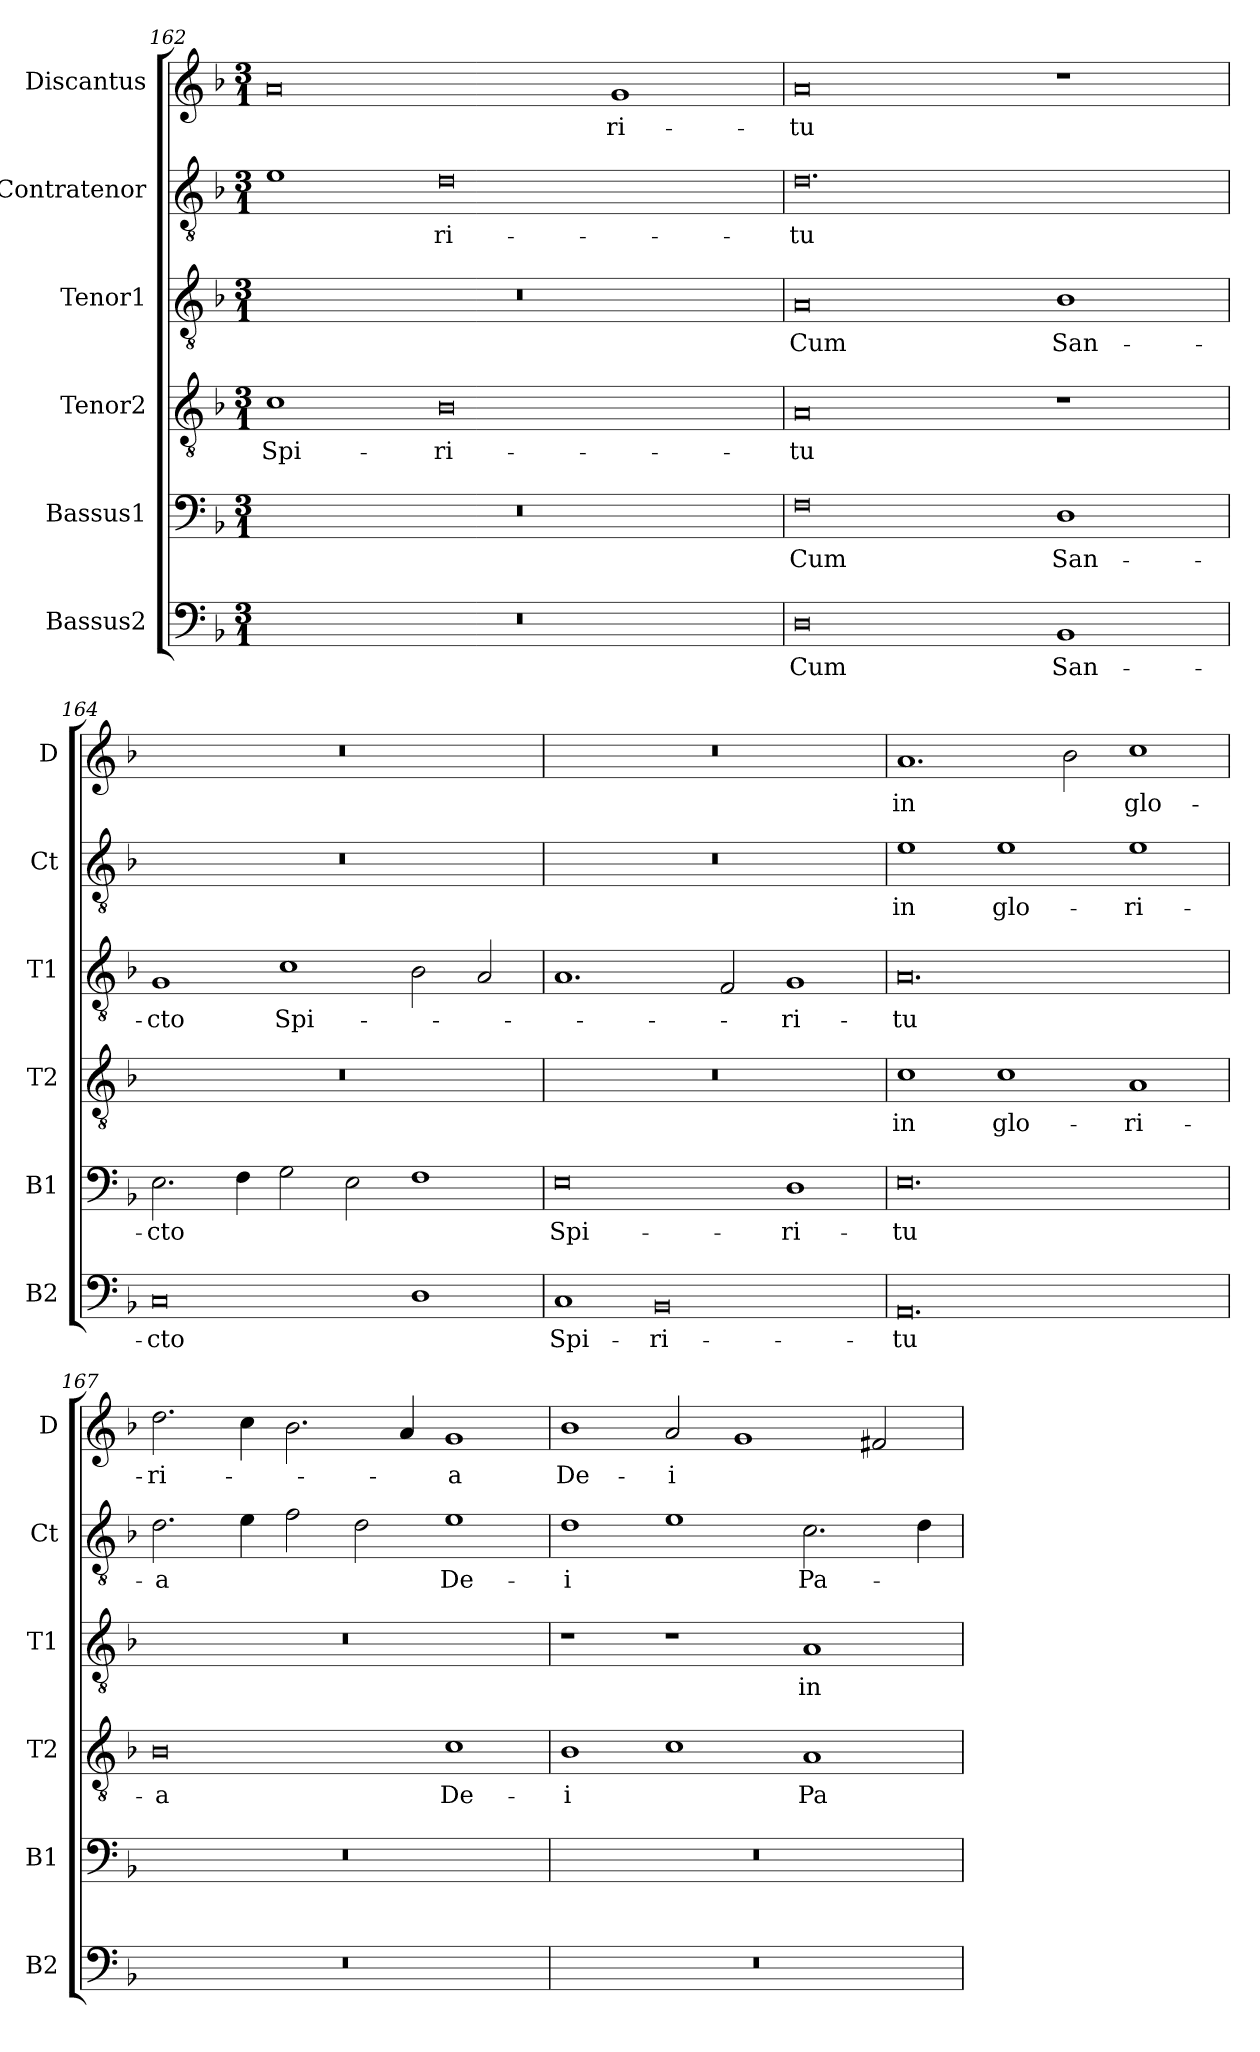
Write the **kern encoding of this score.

**kern	**text	**kern	**text	**kern	**text	**kern	**text	**kern	**text	**kern	**text
*part6	*part6	*part5	*part5	*part4	*part4	*part3	*part3	*part2	*part2	*part1	*part1
*staff6	*staff6	*staff5	*staff5	*staff4	*staff4	*staff3	*staff3	*staff2	*staff2	*staff1	*staff1
*I"Bassus2	*	*I"Bassus1	*	*I"Tenor2	*	*I"Tenor1	*	*I"Contratenor	*	*I"Discantus	*
*I'B2	*	*I'B1	*	*I'T2	*	*I'T1	*	*I'Ct	*	*I'D	*
*clefF4	*	*clefF4	*	*clefGv2	*	*clefGv2	*	*clefGv2	*	*clefG2	*
*k[b-]	*	*k[b-]	*	*k[b-]	*	*k[b-]	*	*k[b-]	*	*k[b-]	*
*M3/1	*	*M3/1	*	*M3/1	*	*M3/1	*	*M3/1	*	*M3/1	*
=162	=162	=162	=162	=162	=162	=162	=162	=162	=162	=162	=162
0.r	.	0.r	.	1c	Spi-	0.r	.	1e	.	0a	.
.	.	.	.	0B-	-ri-	.	.	0d	ri-	.	.
.	.	.	.	.	.	.	.	.	.	1g	-ri-
=163	=163	=163	=163	=163	=163	=163	=163	=163	=163	=163	=163
0D	Cum	0F	Cum	0A	-tu	0A	Cum	0.d	-tu	0a	-tu
1BB-	San-	1D	San-	1r	.	1B-	San-	.	.	1r	.
=164	=164	=164	=164	=164	=164	=164	=164	=164	=164	=164	=164
0C	-cto	2.E	-cto	0.r	.	1G	-cto	0.r	.	0.r	.
.	.	4F	.	.	.	.	.	.	.	.	.
.	.	2G	.	.	.	1c	Spi-	.	.	.	.
.	.	2E	.	.	.	.	.	.	.	.	.
1D	.	1F	.	.	.	2B-	.	.	.	.	.
.	.	.	.	.	.	2A	.	.	.	.	.
=165	=165	=165	=165	=165	=165	=165	=165	=165	=165	=165	=165
1C	Spi-	0E	Spi-	0.r	.	1.A	.	0.r	.	0.r	.
0BB-	-ri-	.	.	.	.	.	.	.	.	.	.
.	.	.	.	.	.	2F	.	.	.	.	.
.	.	1D	-ri-	.	.	1G	-ri-	.	.	.	.
=166	=166	=166	=166	=166	=166	=166	=166	=166	=166	=166	=166
0.AA	-tu	0.E	-tu	1c	in	0.A	-tu	1e	in	1.a	in
.	.	.	.	1c	glo-	.	.	1e	glo-	.	.
.	.	.	.	.	.	.	.	.	.	2b-	.
.	.	.	.	1A	-ri-	.	.	1e	-ri-	1cc	glo-
=167	=167	=167	=167	=167	=167	=167	=167	=167	=167	=167	=167
0.r	.	0.r	.	0B-	-a	0.r	.	2.d	-a	2.dd	-ri-
.	.	.	.	.	.	.	.	4e	.	4cc	.
.	.	.	.	.	.	.	.	2f	.	2.b-	.
.	.	.	.	.	.	.	.	2d	.	.	.
.	.	.	.	.	.	.	.	.	.	4a	.
.	.	.	.	1c	De-	.	.	1e	De-	1g	-a
=168	=168	=168	=168	=168	=168	=168	=168	=168	=168	=168	=168
0.r	.	0.r	.	1B-	-i	1r	.	1d	-i	1b-	De-
.	.	.	.	1c	.	1r	.	1e	.	2a	-i
.	.	.	.	.	.	.	.	.	.	1g	.
.	.	.	.	1A	Pa-	1A	in	2.c	Pa-	.	.
.	.	.	.	.	.	.	.	.	.	2f#X	.
.	.	.	.	.	.	.	.	4d	.	.	.
=	=	=	=	=	=	=	=	=	=	=	=
*-	*-	*-	*-	*-	*-	*-	*-	*-	*-	*-	*-
